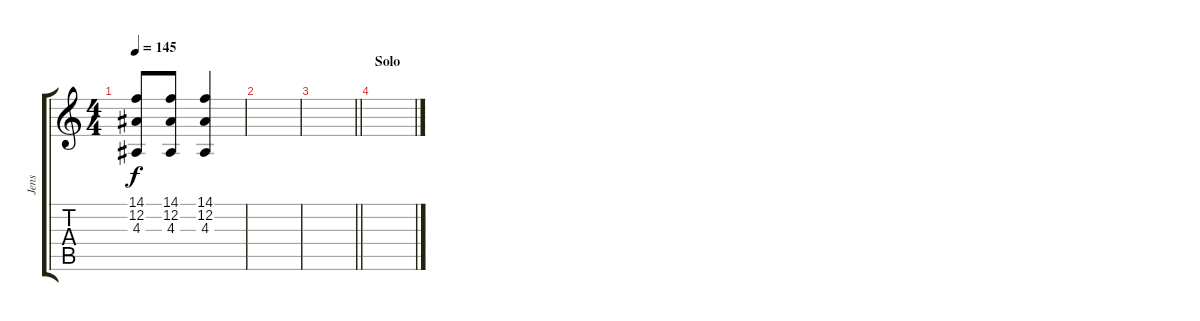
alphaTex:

\track ("Jens " "Jens ") {instrument pad4choir}
\staff {score tabs}
\tuning (Eb4 Bb3 Gb3 Db3 Ab2 Eb2) {hide}
\ts (4 4)
\tempo 145
\clef g2
\ks c
(14.1 12.2 4.3).8{dy f} (14.1 12.2 4.3).8 (14.1 12.2 4.3).4 |
|
\barLineRight lightlight
|
\section ("" "Solo")
